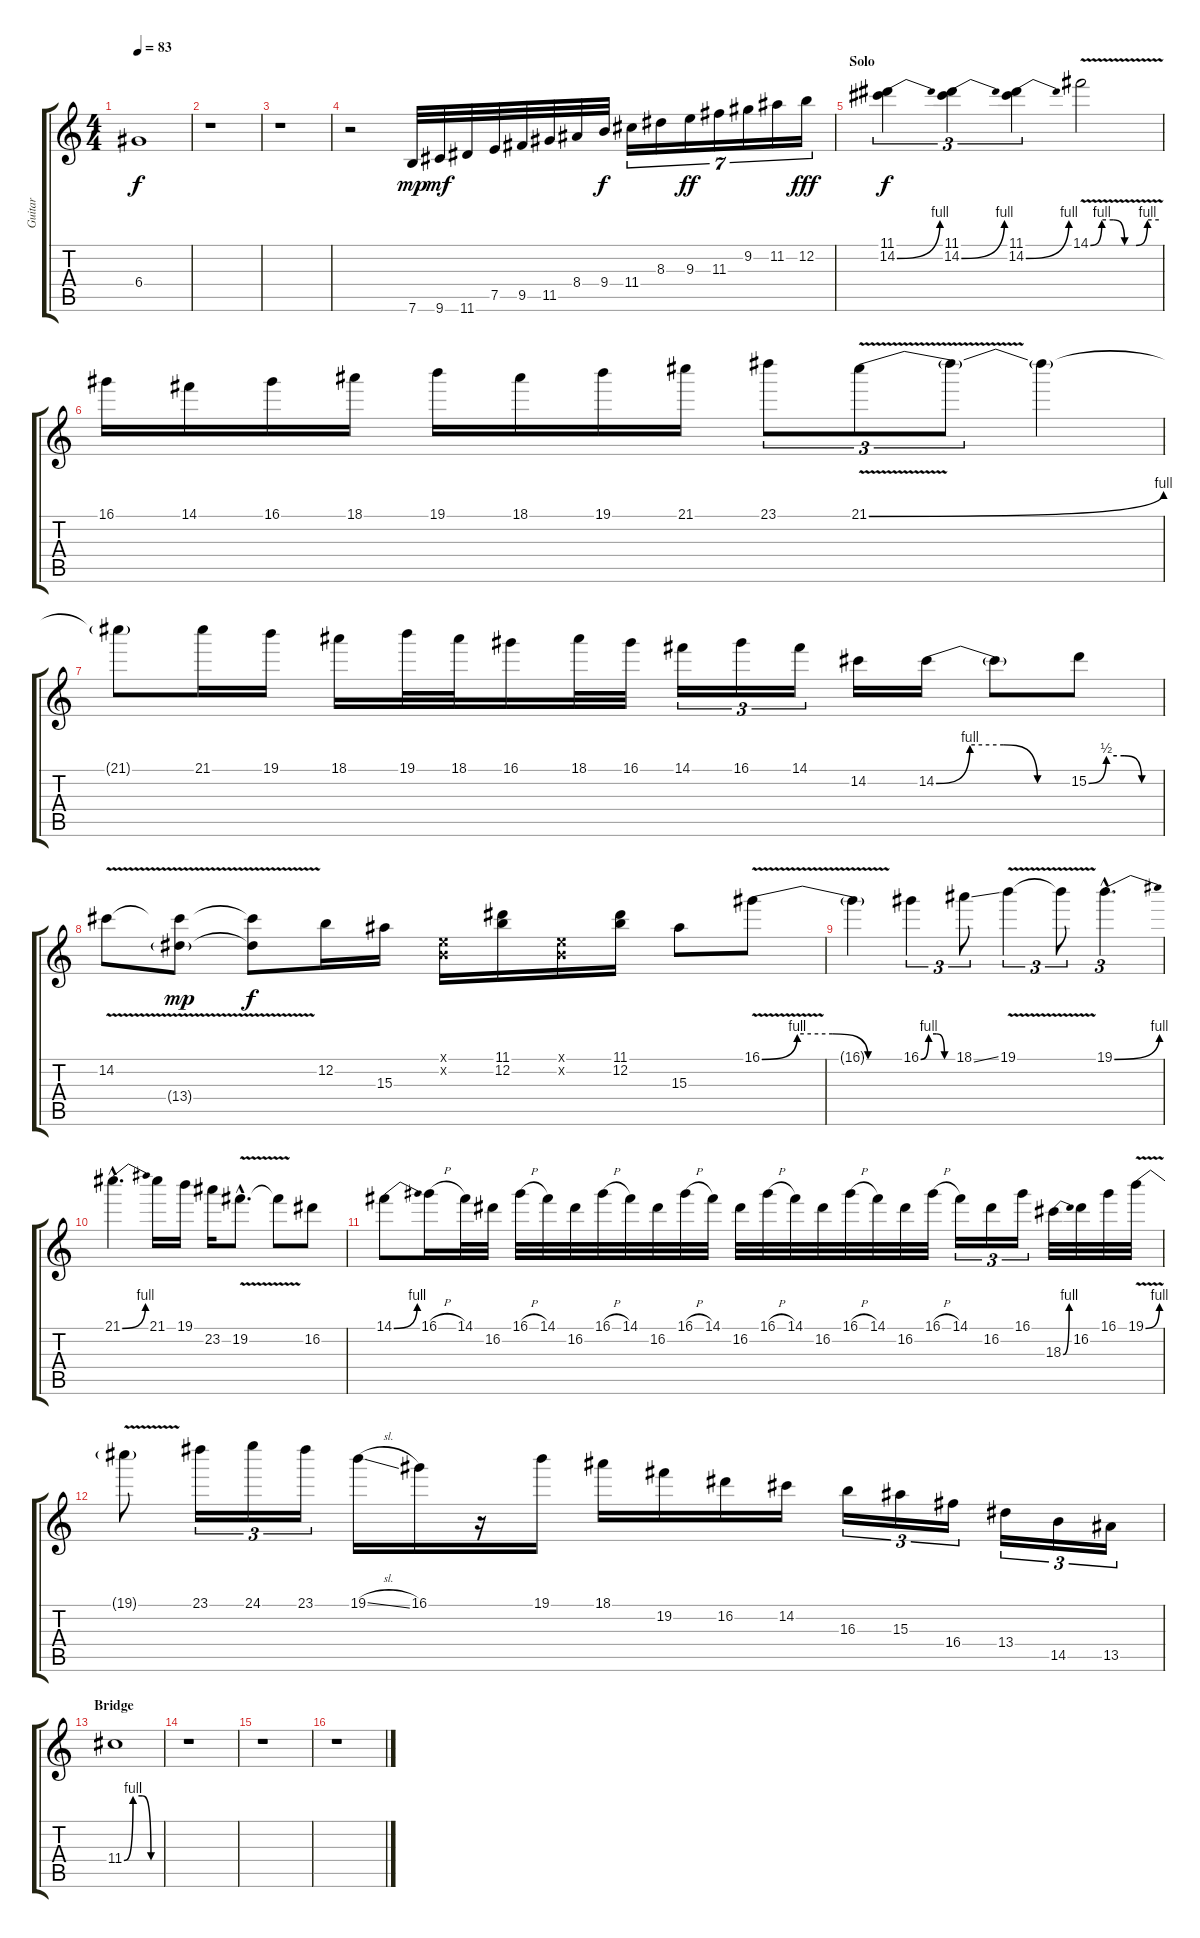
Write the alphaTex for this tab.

\track ("Guitar " "Guitar ") {instrument distortionguitar}
\staff {score tabs}
\tuning (E4 B3 G3 D3 A2 E2) {hide}
\ts (4 4)
\tempo 83
\clef g2
\ks c
6.4.1{dy f} |
r.1 |
r.1 |
r.2{volume 16 instrument overdrivenguitar} 7.6.32{dy mp} 9.6.32{dy mf} 11.6.32 7.5.32 9.5.32 11.5.32 8.4.32 9.4.32{dy f} 11.4.16{tu (7 4)} 8.3.16{tu (7 4)} 9.3.16{tu (7 4) dy ff} 11.3.16{tu (7 4)} 9.2.16{tu (7 4)} 11.2.16{tu (7 4)} 12.2.16{tu (7 4) dy fff} |
\section ("" "Solo")
(11.1 14.2{be (bend 0 0 60 4)}).4{tu (3 2) dy f} (11.1 14.2{be (bend 0 0 60 4)}).4{tu (3 2)} (11.1 14.2{be (bend 0 0 60 4)}).4{tu (3 2)} 14.1{be (custom 0 0 10 4 20 4 30 0 40 0 50 4 60 4) v}.2 |
16.1.16 14.1.16 16.1.16 18.1.16 19.1.16 18.1.16 19.1.16 21.1.16 23.1.8{tu (3 2)} 21.1{be (bend 0 0 60 4) v}.8{tu (3 2)} 21.1{t}.8{tu (3 2)} 21.1{t}.4 |
21.1{t}.8 21.1.16 19.1.16 18.1.16 19.1.32 18.1.32 16.1.16 18.1.32 16.1.32 14.1.16{tu (3 2)} 16.1.16{tu (3 2)} 14.1.16{tu (3 2)} 14.2.16 14.2{be (custom 0 0 15 4 30 4 45 0 60 0)}.16 14.2{t}.8 15.2{be (custom 0 0 15 2 30 2 45 0 60 0)}.8 |
14.2{v}.8 (14.2{t} 13.4{v g}).8{dy mp} (14.2{t} 13.4{t}).8{dy f} 12.2.16 15.3.16 (0.1{x} 0.2{x}).16 (11.1 12.2).16 (0.1{x} 0.2{x}).16 (11.1 12.2).16 15.3.8 16.1{be (custom 0 0 15 4 30 4 45 0 60 0) v}.8 |
16.1{t}.4 16.1{be (custom 0 0 15 4 30 4 45 0 60 0)}.4{tu (3 2)} 18.1{ss}.8{tu (3 2)} 19.1{v}.4{tu (3 2)} 19.1{t}.8{tu (3 2)} 19.1{be (bend 0 0 60 4) hac}.4{d tu (3 2)} |
21.1{be (bend 0 0 60 4) hac}.4{d} 21.1.16 19.1.16 23.2.16 19.2{v hac}.8{d} 19.2{t}.8 16.2.8 |
14.1{be (bend 0 0 60 4)}.8 16.1{h}.16 14.1.32 16.2.32 16.1{h}.32 14.1.32 16.2.32 16.1{h}.32 14.1.32 16.2.32 16.1{h}.32 14.1.32 16.2.32 16.1{h}.32 14.1.32 16.2.32 16.1{h}.32 14.1.32 16.2.32 16.1{h}.32 14.1.16{tu (3 2)} 16.2.16{tu (3 2)} 16.1.16{tu (3 2)} 18.3{be (bend 0 0 60 4)}.32 16.2.32 16.1.32 19.1{be (bend 0 0 60 4) v}.32 |
19.1{t}.8 23.1.16{tu (3 2)} 24.1.16{tu (3 2)} 23.1.16{tu (3 2)} 19.1{sl}.16 16.1.16 r.16 19.1.16 18.1.16 19.2.16 16.2.16 14.2.16 16.3.16{tu (3 2)} 15.3.16{tu (3 2)} 16.4.16{tu (3 2)} 13.4.16{tu (3 2)} 14.5.16{tu (3 2)} 13.5.16{tu (3 2)} |
\section ("" "Bridge")
11.4{be (custom 0 0 15 4 30 4 45 0 60 0)}.1 |
r.1 |
r.1 |
r.1
